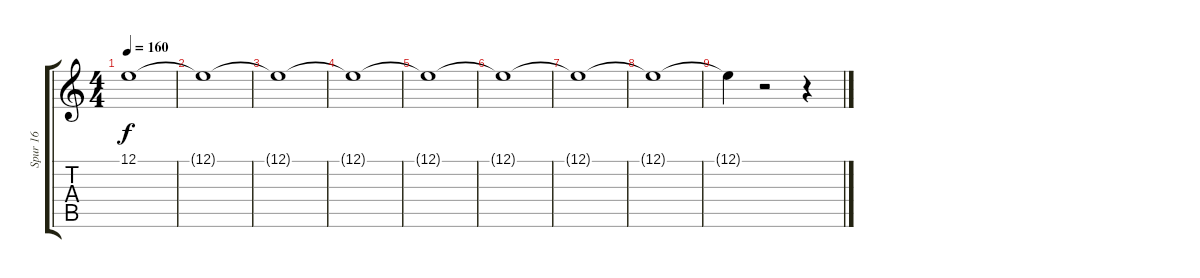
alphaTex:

\track ("Spur 16" "Spur 16") {instrument helicopter}
\staff {score tabs}
\tuning (E4 B3 G3 D3 A2 E2) {hide}
\ts (4 4)
\tempo 160
\clef g2
\ks c
12.1{t}.1{dy f} |
12.1{t}.1 |
12.1{t}.1 |
12.1{t}.1 |
12.1{t}.1 |
12.1{t}.1 |
12.1{t}.1 |
12.1{t}.1 |
12.1{t}.4 r.2 r.4
